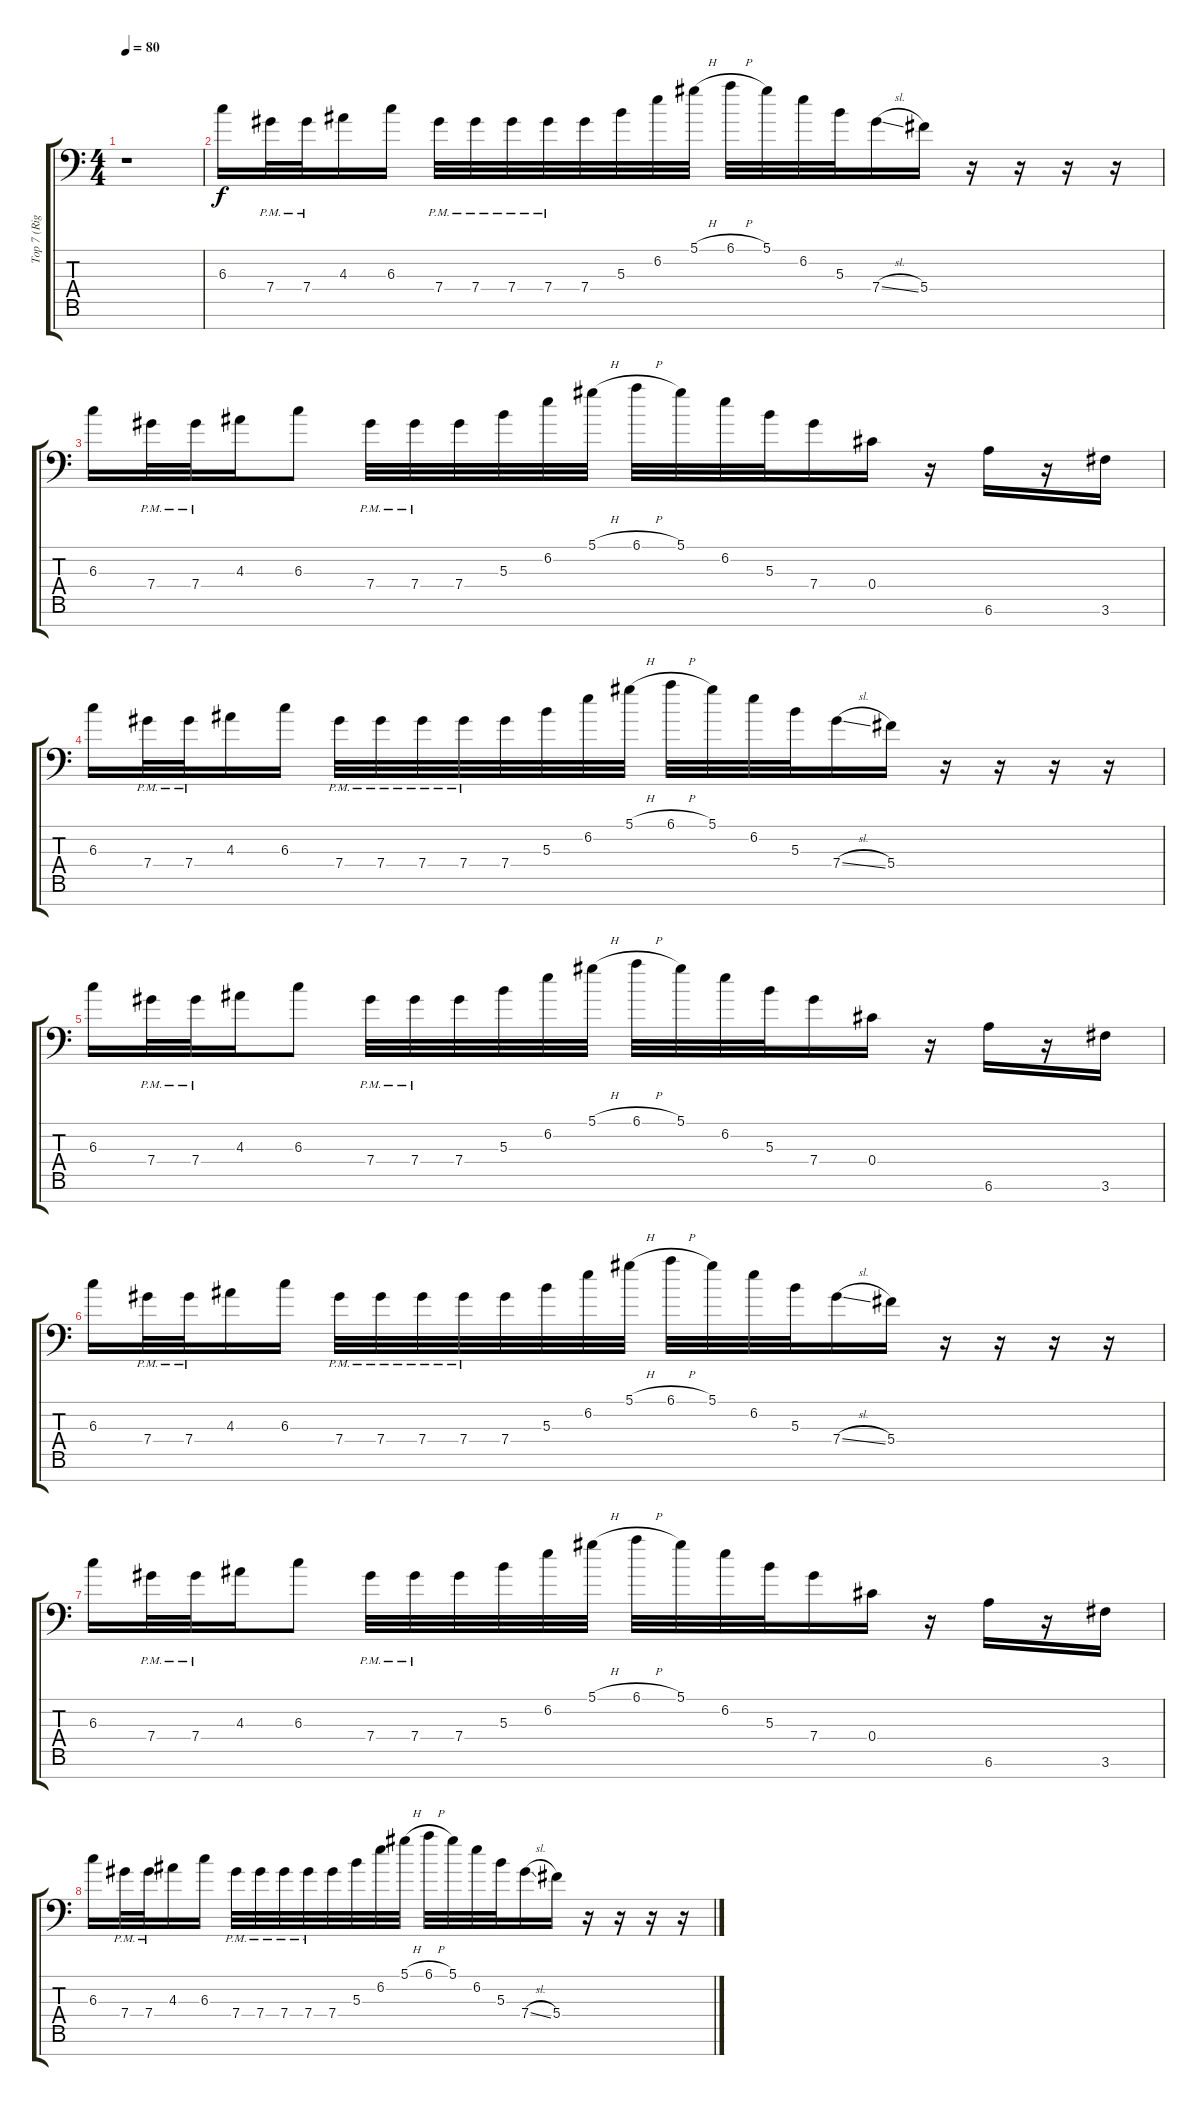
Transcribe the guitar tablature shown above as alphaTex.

\track ("Top 7 (Right Channel)" "Top 7 (Rig") {instrument overdrivenguitar}
\staff {score tabs}
\tuning (Eb4 Bb3 Gb3 Db3 Ab2 Eb2 Bb1) {hide}
\ts (4 4)
\tempo 80
\clef f4
\ks c
r.1{dy f} |
6.3.16 7.4{pm}.32 7.4{pm}.32 4.3.16 6.3.16 7.4{pm}.32 7.4{pm}.32 7.4{pm}.32 7.4{pm}.32 7.4.32 5.3.32 6.2.32 5.1{h}.32 6.1{h}.32 5.1.32 6.2.32 5.3.32 7.4{sl}.16 5.4.16 r.16 r.16 r.16 r.16 |
6.3.16 7.4{pm}.32 7.4{pm}.32 4.3.16 6.3.8 7.4{pm}.32 7.4{pm}.32 7.4.32 5.3.32 6.2.32 5.1{h}.32 6.1{h}.32 5.1.32 6.2.32 5.3.32 7.4.16 0.4.16 r.16 6.6.16 r.16 3.6.16 |
6.3.16 7.4{pm}.32 7.4{pm}.32 4.3.16 6.3.16 7.4{pm}.32 7.4{pm}.32 7.4{pm}.32 7.4{pm}.32 7.4.32 5.3.32 6.2.32 5.1{h}.32 6.1{h}.32 5.1.32 6.2.32 5.3.32 7.4{sl}.16 5.4.16 r.16 r.16 r.16 r.16 |
6.3.16 7.4{pm}.32 7.4{pm}.32 4.3.16 6.3.8 7.4{pm}.32 7.4{pm}.32 7.4.32 5.3.32 6.2.32 5.1{h}.32 6.1{h}.32 5.1.32 6.2.32 5.3.32 7.4.16 0.4.16 r.16 6.6.16 r.16 3.6.16 |
6.3.16 7.4{pm}.32 7.4{pm}.32 4.3.16 6.3.16 7.4{pm}.32 7.4{pm}.32 7.4{pm}.32 7.4{pm}.32 7.4.32 5.3.32 6.2.32 5.1{h}.32 6.1{h}.32 5.1.32 6.2.32 5.3.32 7.4{sl}.16 5.4.16 r.16 r.16 r.16 r.16 |
6.3.16 7.4{pm}.32 7.4{pm}.32 4.3.16 6.3.8 7.4{pm}.32 7.4{pm}.32 7.4.32 5.3.32 6.2.32 5.1{h}.32 6.1{h}.32 5.1.32 6.2.32 5.3.32 7.4.16 0.4.16 r.16 6.6.16 r.16 3.6.16 |
6.3.16 7.4{pm}.32 7.4{pm}.32 4.3.16 6.3.16 7.4{pm}.32 7.4{pm}.32 7.4{pm}.32 7.4{pm}.32 7.4.32 5.3.32 6.2.32 5.1{h}.32 6.1{h}.32 5.1.32 6.2.32 5.3.32 7.4{sl}.16 5.4.16 r.16 r.16 r.16 r.16
